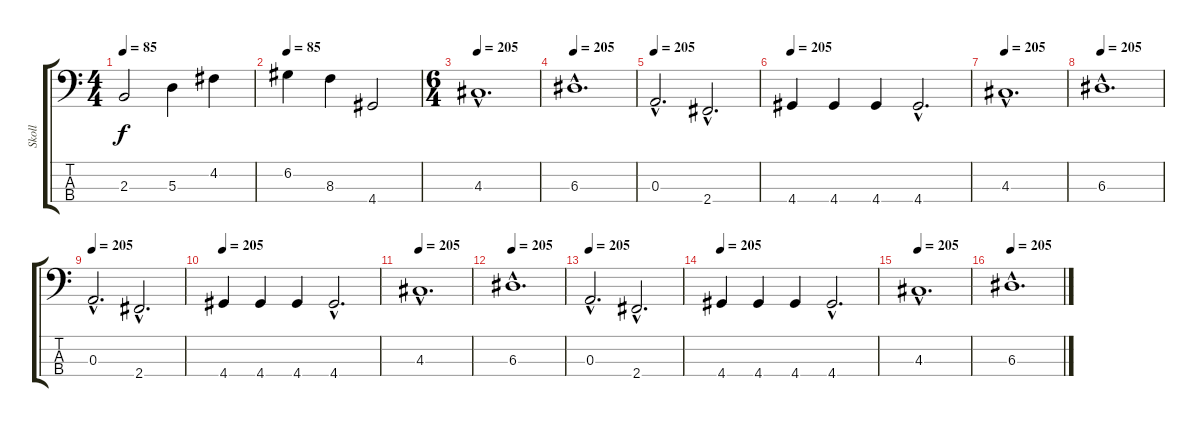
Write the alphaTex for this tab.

\track ("Skoll" "Skoll") {instrument electricbassfinger}
\staff {score tabs}
\tuning (G2 D2 A1 E1) {hide}
\ts (4 4)
\tempo 85
\clef f4
\ks c
2.3.2{dy f} 5.3.4 4.2.4 |
\tempo 85
6.2.4 8.3.4 4.4.2 |
\ts (6 4)
\tempo 205
4.3{hac}.1{d} |
\tempo 205
6.3{hac}.1{d} |
\tempo 205
0.3{hac}.2{d} 2.4{hac}.2{d} |
\tempo 205
4.4.4 4.4.4 4.4.4 4.4{hac}.2{d} |
\tempo 205
4.3{hac}.1{d} |
\tempo 205
6.3{hac}.1{d} |
\tempo 205
0.3{hac}.2{d} 2.4{hac}.2{d} |
\tempo 205
4.4.4 4.4.4 4.4.4 4.4{hac}.2{d} |
\tempo 205
4.3{hac}.1{d} |
\tempo 205
6.3{hac}.1{d} |
\tempo 205
0.3{hac}.2{d} 2.4{hac}.2{d} |
\tempo 205
4.4.4 4.4.4 4.4.4 4.4{hac}.2{d} |
\tempo 205
4.3{hac}.1{d} |
\tempo 205
6.3{hac}.1{d}
